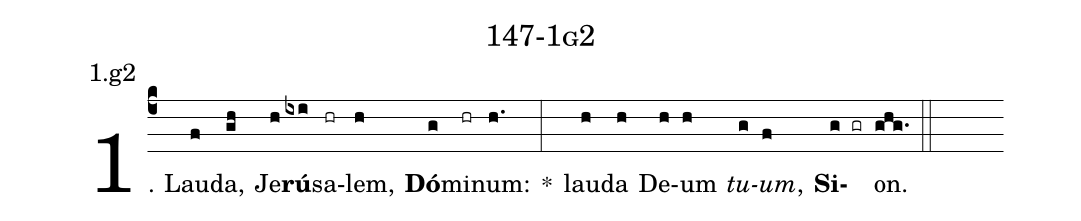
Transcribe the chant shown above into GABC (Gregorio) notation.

name: 147-1g2;
annotation: 1.g2;
%%
(c4)1. Lau(f)da,(gh) Je(h)<b>rú</b>(ixi)sa(hr)lem,(h) <b>Dó</b>(g)mi(hr)num:(h.) *(:) lau(h)da(h) De(h)um(h) <i>tu</i>(g)<i>um</i>,(f) <b>Si</b>(g gr)on.(ghg.) (::)
